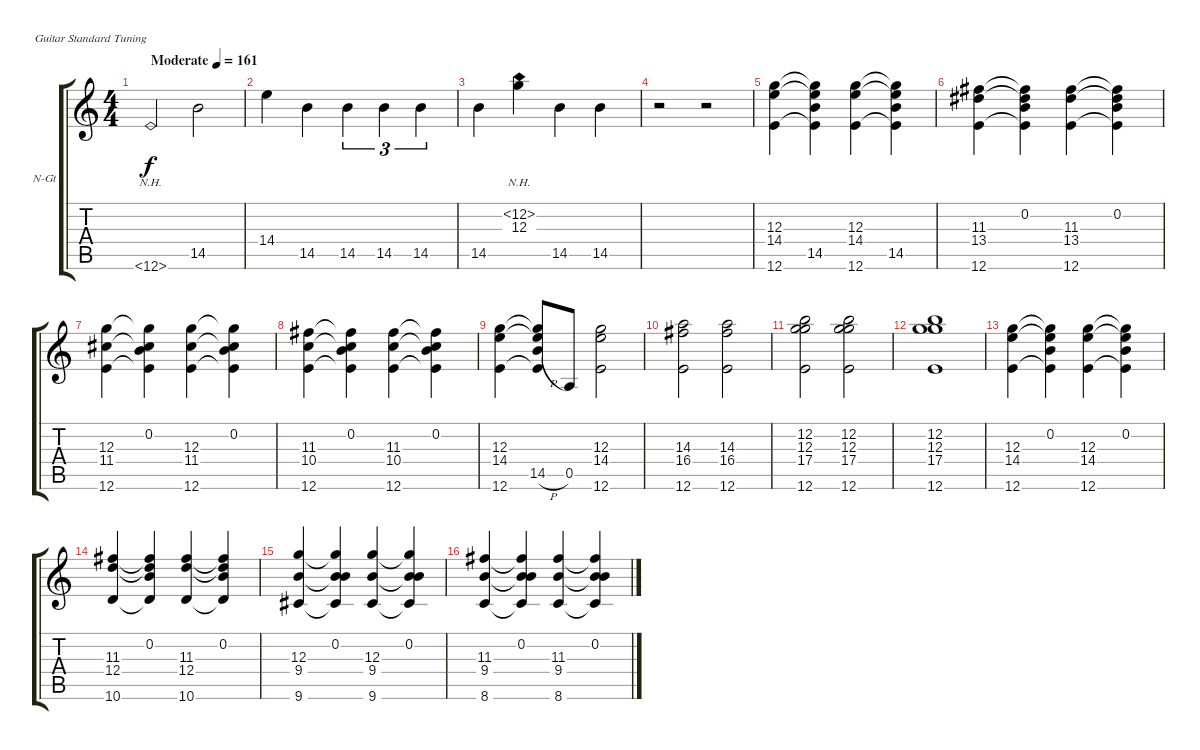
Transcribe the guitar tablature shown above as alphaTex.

\bracketExtendMode groupsimilarinstruments
\firstSystemTrackNameOrientation horizontal
\otherSystemsTrackNameOrientation horizontal
\track ("Spur 1" "N-Gt") {instrument acousticguitarnylon}
\staff {score tabs}
\tuning (E4 B3 G3 D3 A2 E2)
\ts (4 4)
\beaming (8 2 2 2 2)
\tempo (161 "Moderate")
\clef g2
\ks c
12.6{nh}.2{dy f instrument acousticguitarnylon} 14.5.2 |
14.4.4 14.5.4 14.5.4{tu (3 2)} 14.5.4{tu (3 2)} 14.5.4{tu (3 2)} |
14.5.4 (12.2{nh} 12.3).4 14.5.4 14.5.4 |
r.2 r.2 |
(12.3 14.4 12.6).4 (12.3{t} 14.4{t} 14.5 12.6{t}).4 (12.3 14.4 12.6).4 (12.3{t} 14.4{t} 14.5 12.6{t}).4 |
(11.3 13.4 12.6).4 (0.2 11.3{t} 13.4{t} 12.6{t}).4 (11.3 13.4 12.6).4 (0.2 11.3{t} 13.4{t} 12.6{t}).4 |
(12.3 11.4 12.6).4 (0.2 12.3{t} 11.4{t} 12.6{t}).4 (12.3 11.4 12.6).4 (0.2 12.3{t} 11.4{t} 12.6{t}).4 |
(11.3 10.4 12.6).4 (0.2 11.3{t} 10.4{t} 12.6{t}).4 (11.3 10.4 12.6).4 (0.2 11.3{t} 10.4{t} 12.6{t}).4 |
(12.3 14.4 12.6).4 (12.3{t} 14.4{t} 14.5{h} 12.6{t}).8 0.5.8 (12.3 14.4 12.6).2 |
(14.3 16.4 12.6).2 (14.3 16.4 12.6).2 |
(12.2 12.3 17.4 12.6).2 (12.2 12.3 17.4 12.6).2 |
(12.2 12.3 17.4 12.6).1 |
(12.3 14.4 12.6).4 (0.2 12.3{t} 14.4{t} 12.6{t}).4 (12.3 14.4 12.6).4 (0.2 12.3{t} 14.4{t} 12.6{t}).4 |
(11.3 12.4 10.6).4 (0.2 11.3{t} 12.4{t} 10.6{t}).4 (11.3 12.4 10.6).4 (0.2 11.3{t} 12.4{t} 10.6{t}).4 |
(12.3 9.4 9.6).4 (0.2 12.3{t} 9.4{t} 9.6{t}).4 (12.3 9.4 9.6).4 (0.2 12.3{t} 9.4{t} 9.6{t}).4 |
(11.3 9.4 8.6).4 (0.2 11.3{t} 9.4{t} 8.6{t}).4 (11.3 9.4 8.6).4 (0.2 11.3{t} 9.4{t} 8.6{t}).4
